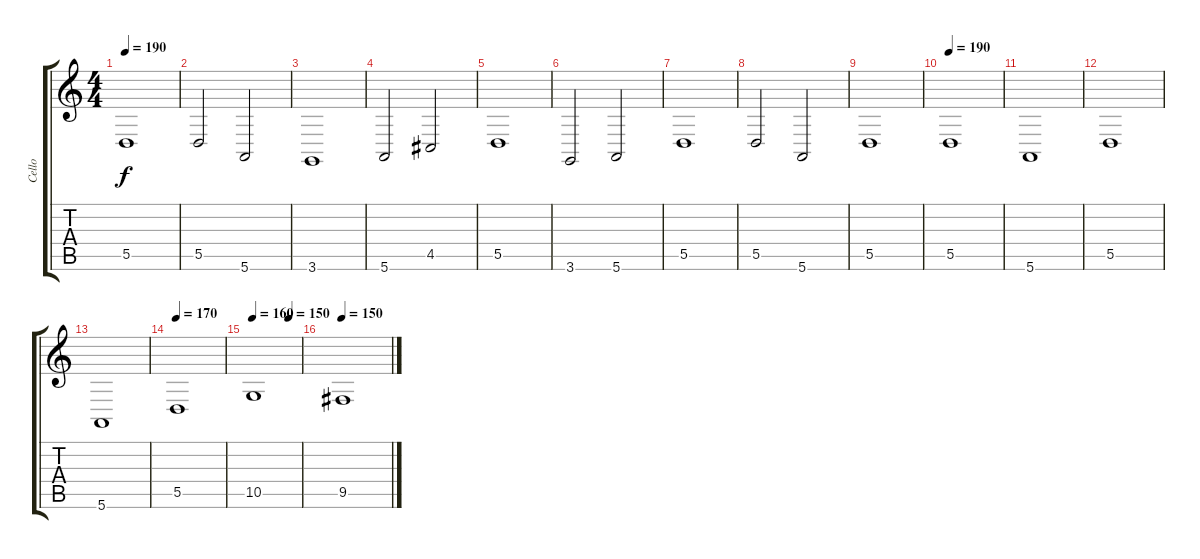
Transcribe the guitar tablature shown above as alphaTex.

\track ("Cello" "Cello") {instrument cello}
\staff {score tabs}
\tuning (E4 B3 G3 D3 A2 E2) {hide}
\ts (4 4)
\tempo 190
\clef g2
\ks c
5.5.1{dy f} |
5.5.2 5.6.2 |
3.6.1 |
5.6.2 4.5.2 |
5.5.1 |
3.6.2 5.6.2 |
5.5.1 |
5.5.2 5.6.2 |
5.5.1 |
\tempo 190
5.5.1 |
5.6.1 |
5.5.1 |
5.6.1 |
\tempo 170
5.5.1 |
\tempo 160
\tempo (150 0.75)
10.5.1 |
\tempo 150
9.5.1
